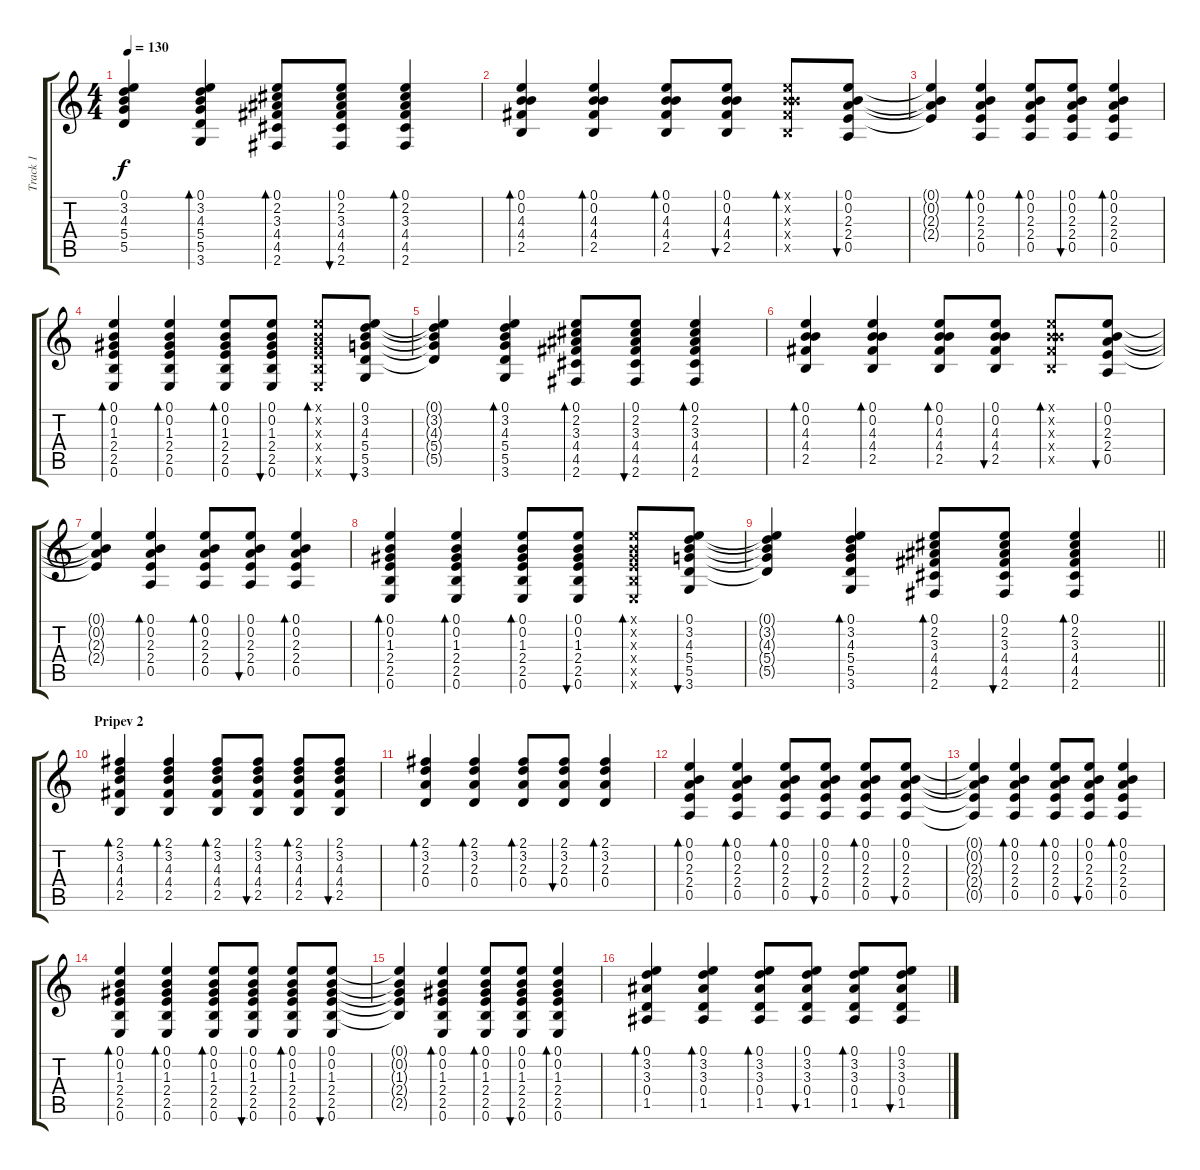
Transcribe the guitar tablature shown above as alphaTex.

\track ("Track 1" "Track 1") {instrument acousticguitarsteel}
\staff {score tabs}
\tuning (E4 B3 G3 D3 A2 E2) {hide}
\ts (4 4)
\tempo 130
\clef g2
\ks c
(0.1{t} 3.2{t} 4.3{t} 5.4{t} 5.5{t}).4{dy f} (0.1 3.2 4.3 5.4 5.5 3.6).4{bd 60} (0.1 2.2 3.3 4.4 4.5 2.6).8{bd 60} (0.1 2.2 3.3 4.4 4.5 2.6).8{bu 60} (0.1 2.2 3.3 4.4 4.5 2.6).4{bd 60} |
(0.1 0.2 4.3 4.4 2.5).4{bd 60} (0.1 0.2 4.3 4.4 2.5).4{bd 60} (0.1 0.2 4.3 4.4 2.5).8{bd 60} (0.1 0.2 4.3 4.4 2.5).8{bu 60} (0.1{x} 0.2{x} 4.3{x} 4.4{x} 2.5{x}).8{bd 60} (0.1 0.2 2.3 2.4 0.5).8{bu 60} |
(0.1{t} 0.2{t} 2.3{t} 2.4{t}).4 (0.1 0.2 2.3 2.4 0.5).4{bd 60} (0.1 0.2 2.3 2.4 0.5).8{bd 60} (0.1 0.2 2.3 2.4 0.5).8{bu 60} (0.1 0.2 2.3 2.4 0.5).4{bd 60} |
(0.1 0.2 1.3 2.4 2.5 0.6).4{bd 60} (0.1 0.2 1.3 2.4 2.5 0.6).4{bd 60} (0.1 0.2 1.3 2.4 2.5 0.6).8{bd 60} (0.1 0.2 1.3 2.4 2.5 0.6).8{bu 60} (0.1{x} 0.2{x} 1.3{x} 2.4{x} 2.5{x} 0.6{x}).8{bd 60} (0.1 3.2 4.3 5.4 5.5 3.6).8{bu 60} |
(0.1{t} 3.2{t} 4.3{t} 5.4{t} 5.5{t}).4 (0.1 3.2 4.3 5.4 5.5 3.6).4{bd 60} (0.1 2.2 3.3 4.4 4.5 2.6).8{bd 60} (0.1 2.2 3.3 4.4 4.5 2.6).8{bu 60} (0.1 2.2 3.3 4.4 4.5 2.6).4{bd 60} |
(0.1 0.2 4.3 4.4 2.5).4{bd 60} (0.1 0.2 4.3 4.4 2.5).4{bd 60} (0.1 0.2 4.3 4.4 2.5).8{bd 60} (0.1 0.2 4.3 4.4 2.5).8{bu 60} (0.1{x} 0.2{x} 4.3{x} 4.4{x} 2.5{x}).8{bd 60} (0.1 0.2 2.3 2.4 0.5).8{bu 60} |
(0.1{t} 0.2{t} 2.3{t} 2.4{t}).4 (0.1 0.2 2.3 2.4 0.5).4{bd 60} (0.1 0.2 2.3 2.4 0.5).8{bd 60} (0.1 0.2 2.3 2.4 0.5).8{bu 60} (0.1 0.2 2.3 2.4 0.5).4{bd 60} |
(0.1 0.2 1.3 2.4 2.5 0.6).4{bd 60} (0.1 0.2 1.3 2.4 2.5 0.6).4{bd 60} (0.1 0.2 1.3 2.4 2.5 0.6).8{bd 60} (0.1 0.2 1.3 2.4 2.5 0.6).8{bu 60} (0.1{x} 0.2{x} 1.3{x} 2.4{x} 2.5{x} 0.6{x}).8{bd 60} (0.1 3.2 4.3 5.4 5.5 3.6).8{bu 60} |
\barLineRight lightlight
(0.1{t} 3.2{t} 4.3{t} 5.4{t} 5.5{t}).4 (0.1 3.2 4.3 5.4 5.5 3.6).4{bd 60} (0.1 2.2 3.3 4.4 4.5 2.6).8{bd 60} (0.1 2.2 3.3 4.4 4.5 2.6).8{bu 60} (0.1 2.2 3.3 4.4 4.5 2.6).4{bd 60} |
\section ("" "Pripev 2")
(2.1 3.2 4.3 4.4 2.5).4{bd 60} (2.1 3.2 4.3 4.4 2.5).4{bd 60} (2.1 3.2 4.3 4.4 2.5).8{bd 60} (2.1 3.2 4.3 4.4 2.5).8{bu 60} (2.1 3.2 4.3 4.4 2.5).8{bd 60} (2.1 3.2 4.3 4.4 2.5).8{bu 60} |
(2.1 3.2 2.3 0.4).4{bd 60} (2.1 3.2 2.3 0.4).4{bd 60} (2.1 3.2 2.3 0.4).8{bd 60} (2.1 3.2 2.3 0.4).8{bu 60} (2.1 3.2 2.3 0.4).4{bd 60} |
(0.1 0.2 2.3 2.4 0.5).4{bd 60} (0.1 0.2 2.3 2.4 0.5).4{bd 60} (0.1 0.2 2.3 2.4 0.5).8{bd 60} (0.1 0.2 2.3 2.4 0.5).8{bu 60} (0.1 0.2 2.3 2.4 0.5).8{bd 60} (0.1 0.2 2.3 2.4 0.5).8{bu 60} |
(0.1{t} 0.2{t} 2.3{t} 2.4{t} 0.5{t}).4 (0.1 0.2 2.3 2.4 0.5).4{bd 60} (0.1 0.2 2.3 2.4 0.5).8{bd 60} (0.1 0.2 2.3 2.4 0.5).8{bu 60} (0.1 0.2 2.3 2.4 0.5).4{bd 60} |
(0.1 0.2 1.3 2.4 2.5 0.6).4{bd 60} (0.1 0.2 1.3 2.4 2.5 0.6).4{bd 60} (0.1 0.2 1.3 2.4 2.5 0.6).8{bd 60} (0.1 0.2 1.3 2.4 2.5 0.6).8{bu 60} (0.1 0.2 1.3 2.4 2.5 0.6).8{bd 60} (0.1 0.2 1.3 2.4 2.5 0.6).8{bu 60} |
(0.1{t} 0.2{t} 1.3{t} 2.4{t} 2.5{t}).4 (0.1 0.2 1.3 2.4 2.5 0.6).4{bd 60} (0.1 0.2 1.3 2.4 2.5 0.6).8{bd 60} (0.1 0.2 1.3 2.4 2.5 0.6).8{bu 60} (0.1 0.2 1.3 2.4 2.5 0.6).4{bd 60} |
(0.1 3.2 3.3 0.4 1.5).4{bd 60} (0.1 3.2 3.3 0.4 1.5).4{bd 60} (0.1 3.2 3.3 0.4 1.5).8{bd 60} (0.1 3.2 3.3 0.4 1.5).8{bu 60} (0.1 3.2 3.3 0.4 1.5).8{bd 60} (0.1 3.2 3.3 0.4 1.5).8{bu 60}
